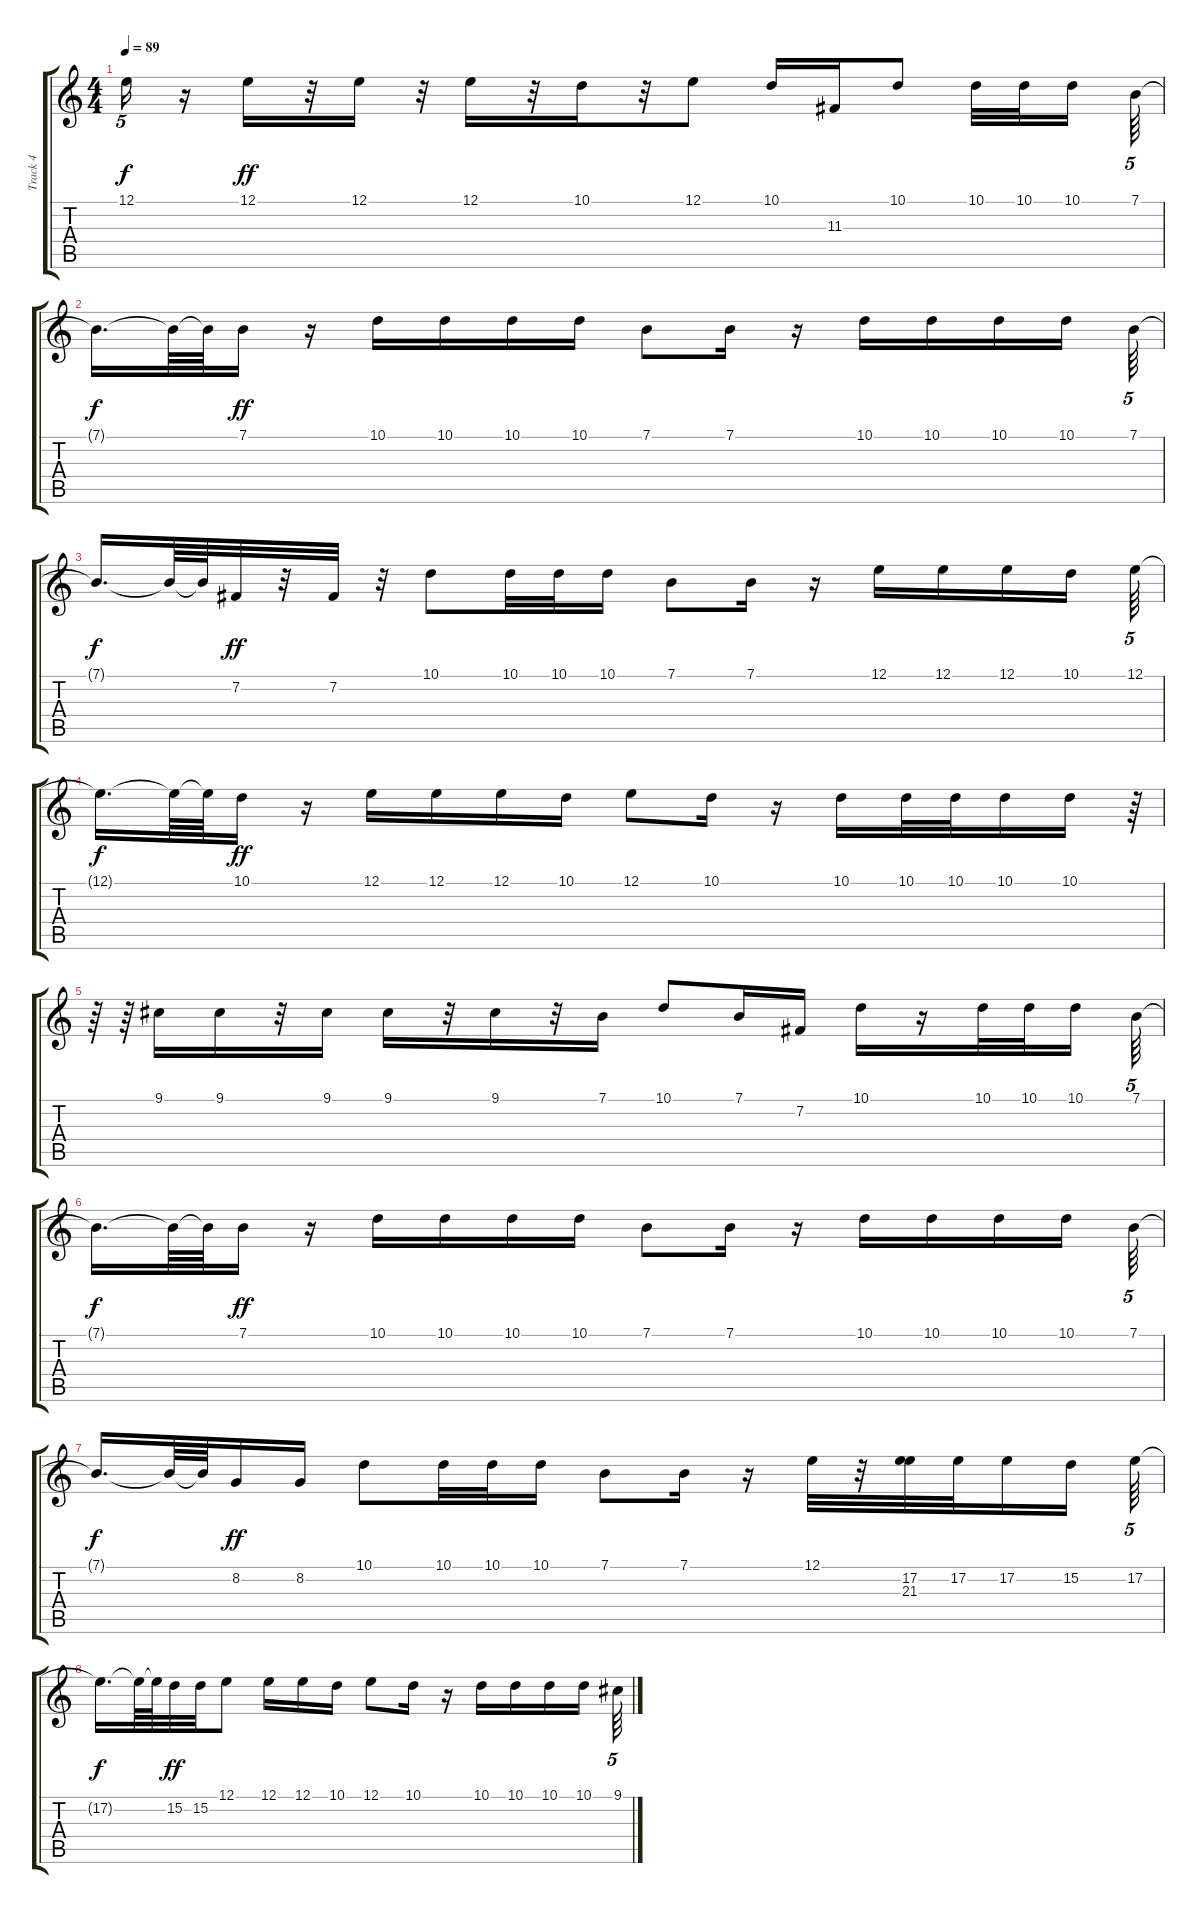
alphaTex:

\track ("Track 4" "Track 4") {instrument flute}
\staff {score tabs}
\tuning (E4 B3 G3 D3 A2 E2) {hide}
\ts (4 4)
\tempo 89
\clef g2
\ks c
12.1{t}.16{tu (5 4) dy f} r.16 12.1.16{dy ff} r.32 12.1.16 r.32 12.1.16 r.32 10.1.16 r.32 12.1.8 10.1.16 11.3.16 10.1.8 10.1.32 10.1.32 10.1.16{beam splitsecondary} 7.1.64{tu (5 4)} |
7.1{t}.16{d dy f} 7.1{t}.64 7.1{t}.64 7.1.16{dy ff} r.16 10.1.16 10.1.16 10.1.16 10.1.16 7.1.8 7.1.16 r.16 10.1.16 10.1.16 10.1.16 10.1.16 7.1.64{tu (5 4)} |
7.1{t}.16{d dy f} 7.1{t}.64 7.1{t}.64 7.2.32{dy ff} r.32 7.2.32 r.32 10.1.8 10.1.32 10.1.32 10.1.16 7.1.8 7.1.16 r.16 12.1.16 12.1.16 12.1.16 10.1.16 12.1.64{tu (5 4)} |
12.1{t}.16{d dy f} 12.1{t}.64 12.1{t}.64 10.1.16{dy ff} r.16 12.1.16 12.1.16 12.1.16 10.1.16 12.1.8 10.1.16 r.16 10.1.16 10.1.32 10.1.32 10.1.16 10.1.16 r.64{tu (5 4)} |
r.64 r.64 9.1.16 9.1.16 r.32 9.1.16 9.1.16 r.32 9.1.16 r.32 7.1.16 10.1.8 7.1.16 7.2.16 10.1.16 r.16 10.1.32 10.1.32 10.1.16 7.1.64{tu (5 4)} |
7.1{t}.16{d dy f} 7.1{t}.64 7.1{t}.64 7.1.16{dy ff} r.16 10.1.16 10.1.16 10.1.16 10.1.16 7.1.8 7.1.16 r.16 10.1.16 10.1.16 10.1.16 10.1.16 7.1.64{tu (5 4)} |
7.1{t}.16{d dy f} 7.1{t}.64 7.1{t}.64 8.2.16{dy ff} 8.2.16 10.1.8 10.1.32 10.1.32 10.1.16 7.1.8 7.1.16 r.16 12.1.32 r.32 (17.2 21.3).32 17.2.32 17.2.16 15.2.16 17.2.64{tu (5 4)} |
17.2{t}.16{d dy f} 17.2{t}.64 17.2{t}.64 15.2.32{dy ff} 15.2.32 12.1.8 12.1.16 12.1.16 10.1.16 12.1.8 10.1.16 r.16 10.1.16 10.1.16 10.1.16 10.1.16 9.1.64{tu (5 4)}
